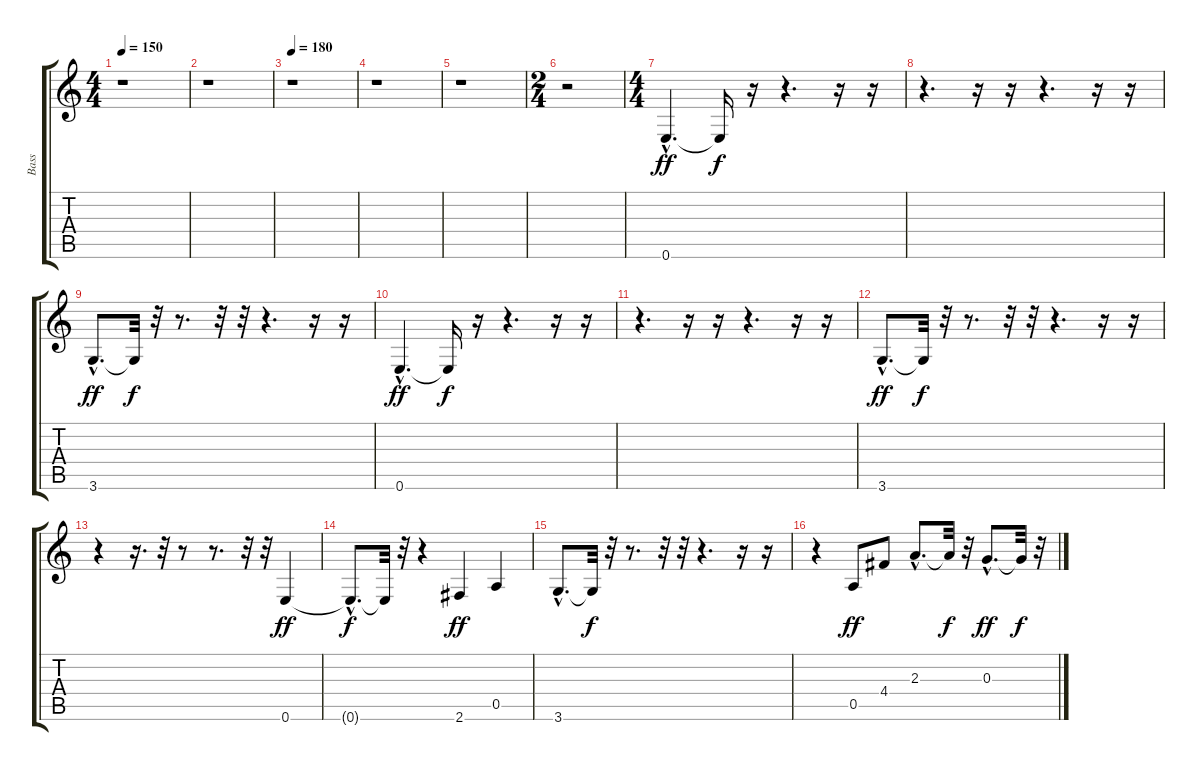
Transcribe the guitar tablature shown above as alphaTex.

\track ("Bass" "Bass") {instrument electricbassfinger}
\staff {score tabs}
\tuning (E4 B3 G3 D3 A2 E2) {hide}
\ts (4 4)
\tempo 150
\clef g2
\ks c
r.1{dy ff} |
r.1 |
\tempo 180
r.1 |
r.1 |
r.1 |
\ts (2 4)
r.2 |
\ts (4 4)
0.6{hac}.4{d} 0.6{t}.16{dy f} r.16 r.4{d} r.16 r.16 |
r.4{d} r.16 r.16 r.4{d} r.16 r.16 |
3.6{hac}.8{d dy ff} 3.6{t}.32{dy f} r.32 r.8{d} r.32 r.32 r.4{d} r.16 r.16 |
0.6{hac}.4{d dy ff} 0.6{t}.16{dy f} r.16 r.4{d} r.16 r.16 |
r.4{d} r.16 r.16 r.4{d} r.16 r.16 |
3.6{hac}.8{d dy ff} 3.6{t}.32{dy f} r.32 r.8{d} r.32 r.32 r.4{d} r.16 r.16 |
r.4 r.16{d} r.32 r.8 r.8{d} r.32 r.32 0.6.4{dy ff} |
0.6{hac t}.8{d dy f} 0.6{t}.32 r.32 r.4 2.6.4{dy ff} 0.5.4 |
3.6{hac}.8{d} 3.6{t}.32{dy f} r.32 r.8{d} r.32 r.32 r.4{d} r.16 r.16 |
r.4 0.5.8{dy ff} 4.4.8 2.3{hac}.8{d} 2.3{t}.32{dy f} r.32 0.3{hac}.8{d dy ff} 0.3{t}.32{dy f} r.32
